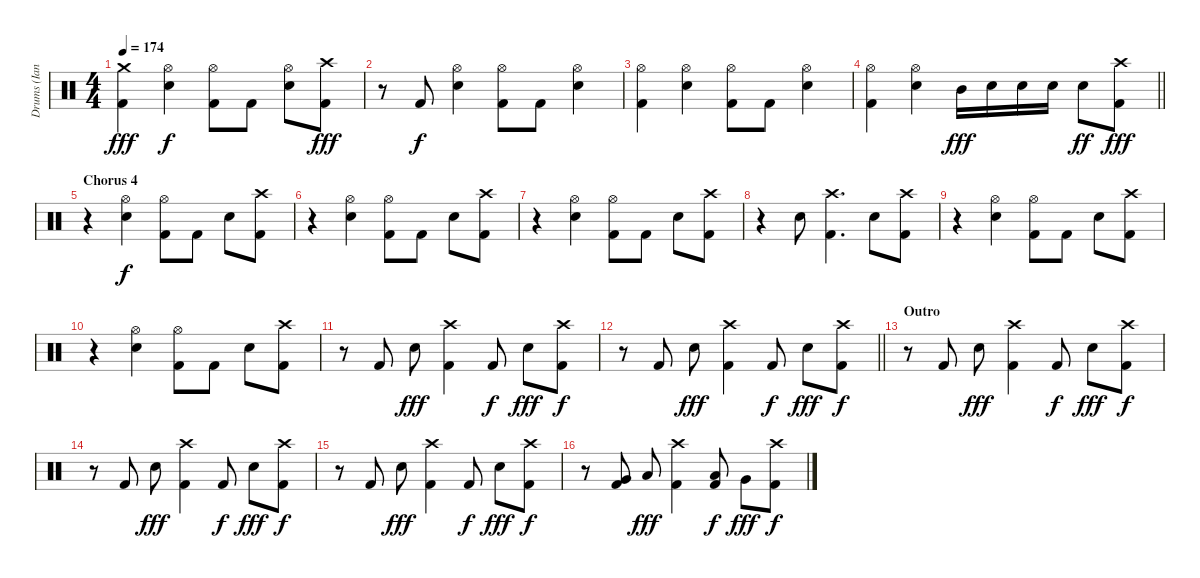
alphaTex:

\track ("Drums (Ian Paice)" "Drums (Ian") {instrument percussion}
\staff {score}
\articulation defaults
\ts (4 4)
\tempo 174
\clef neutral
\ks c
("Crash medium (hit)" "Kick (hit) 2").4{dy fff} ("Hi-Hat (open)" "Electric Snare (hit)").4{dy f} ("Hi-Hat (open)" "Kick (hit) 2").8 "Kick (hit) 2".8 ("Hi-Hat (open)" "Electric Snare (hit)").8 ("Crash high (hit)" "Kick (hit) 2").8{dy fff} |
r.8 "Kick (hit) 2".8{dy f} ("Hi-Hat (open)" "Electric Snare (hit)").4 ("Hi-Hat (open)" "Kick (hit) 2").8 "Kick (hit) 2".8 ("Hi-Hat (open)" "Electric Snare (hit)").4 |
("Hi-Hat (open)" "Kick (hit) 2").4 ("Hi-Hat (open)" "Electric Snare (hit)").4 ("Hi-Hat (open)" "Kick (hit) 2").8 "Kick (hit) 2".8 ("Hi-Hat (open)" "Electric Snare (hit)").4 |
\barLineRight lightlight
("Hi-Hat (open)" "Kick (hit) 2").4 ("Hi-Hat (open)" "Electric Snare (hit)").4 "Mid Tom (hit)".16{dy fff} "Electric Snare (hit)".16 "Electric Snare (hit)".16 "Electric Snare (hit)".16 "Electric Snare (hit)".8{dy ff} ("Crash high (hit)" "Kick (hit) 2").8{dy fff} |
\section ("" "Chorus 4")
r.4 ("Hi-Hat (open)" "Electric Snare (hit)").4{dy f} ("Hi-Hat (open)" "Kick (hit) 2").8 "Kick (hit) 2".8 "Electric Snare (hit)".8 ("Crash high (hit)" "Kick (hit) 2").8 |
r.4 ("Hi-Hat (open)" "Electric Snare (hit)").4 ("Hi-Hat (open)" "Kick (hit) 2").8 "Kick (hit) 2".8 "Electric Snare (hit)".8 ("Crash high (hit)" "Kick (hit) 2").8 |
r.4 ("Hi-Hat (open)" "Electric Snare (hit)").4 ("Hi-Hat (open)" "Kick (hit) 2").8 "Kick (hit) 2".8 "Electric Snare (hit)".8 ("Crash high (hit)" "Kick (hit) 2").8 |
r.4 "Electric Snare (hit)".8 ("Crash high (hit)" "Kick (hit) 2").4{d} "Electric Snare (hit)".8 ("Crash high (hit)" "Kick (hit) 2").8 |
r.4 ("Hi-Hat (open)" "Electric Snare (hit)").4 ("Hi-Hat (open)" "Kick (hit) 2").8 "Kick (hit) 2".8 "Electric Snare (hit)".8 ("Crash high (hit)" "Kick (hit) 2").8 |
r.4 ("Hi-Hat (open)" "Electric Snare (hit)").4 ("Hi-Hat (open)" "Kick (hit) 2").8 "Kick (hit) 2".8 "Electric Snare (hit)".8 ("Crash high (hit)" "Kick (hit) 2").8 |
r.8 "Kick (hit) 2".8 "Electric Snare (hit)".8{dy fff} ("Crash high (hit)" "Kick (hit) 2").4 "Kick (hit) 2".8{dy f} "Electric Snare (hit)".8{dy fff} ("Crash high (hit)" "Kick (hit) 2").8{dy f} |
\barLineRight lightlight
r.8 "Kick (hit) 2".8 "Electric Snare (hit)".8{dy fff} ("Crash high (hit)" "Kick (hit) 2").4 "Kick (hit) 2".8{dy f} "Electric Snare (hit)".8{dy fff} ("Crash high (hit)" "Kick (hit) 2").8{dy f} |
\section ("" "Outro")
r.8 "Kick (hit) 2".8 "Electric Snare (hit)".8{dy fff} ("Crash high (hit)" "Kick (hit) 2").4 "Kick (hit) 2".8{dy f} "Electric Snare (hit)".8{dy fff} ("Crash high (hit)" "Kick (hit) 2").8{dy f} |
r.8 "Kick (hit) 2".8 "Electric Snare (hit)".8{dy fff} ("Crash high (hit)" "Kick (hit) 2").4 "Kick (hit) 2".8{dy f} "Electric Snare (hit)".8{dy fff} ("Crash high (hit)" "Kick (hit) 2").8{dy f} |
r.8 "Kick (hit) 2".8 "Electric Snare (hit)".8{dy fff} ("Crash high (hit)" "Kick (hit) 2").4 "Kick (hit) 2".8{dy f} "Electric Snare (hit)".8{dy fff} ("Crash high (hit)" "Kick (hit) 2").8{dy f} |
r.8 ("Very Low Tom (hit)" "Kick (hit) 2").8 "Low Tom (hit)".8{dy fff} ("Crash high (hit)" "Kick (hit) 2").4 ("Low Tom (hit)" "Kick (hit) 2").8{dy f} "Very Low Tom (hit)".8{dy fff} ("Crash high (hit)" "Kick (hit) 2").8{dy f}
